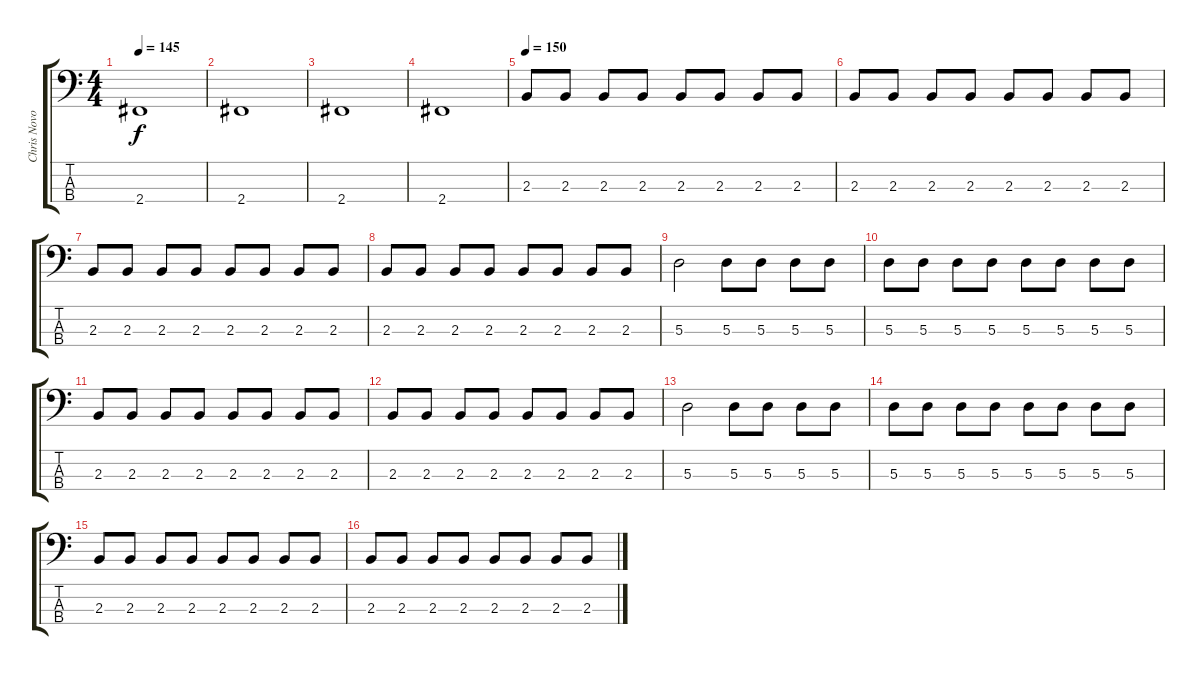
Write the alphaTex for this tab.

\track ("Chris Novoselic" "Chris Novo") {instrument electricbasspick}
\staff {score tabs}
\tuning (G2 D2 A1 E1) {hide}
\ts (4 4)
\tempo 145
\clef f4
\ks c
2.4.1{dy f} |
2.4.1 |
2.4.1 |
2.4.1 |
\tempo 150
2.3.8 2.3.8 2.3.8 2.3.8 2.3.8 2.3.8 2.3.8 2.3.8 |
2.3.8 2.3.8 2.3.8 2.3.8 2.3.8 2.3.8 2.3.8 2.3.8 |
2.3.8 2.3.8 2.3.8 2.3.8 2.3.8 2.3.8 2.3.8 2.3.8 |
2.3.8 2.3.8 2.3.8 2.3.8 2.3.8 2.3.8 2.3.8 2.3.8 |
5.3.2 5.3.8 5.3.8 5.3.8 5.3.8 |
5.3.8 5.3.8 5.3.8 5.3.8 5.3.8 5.3.8 5.3.8 5.3.8 |
2.3.8 2.3.8 2.3.8 2.3.8 2.3.8 2.3.8 2.3.8 2.3.8 |
2.3.8 2.3.8 2.3.8 2.3.8 2.3.8 2.3.8 2.3.8 2.3.8 |
5.3.2 5.3.8 5.3.8 5.3.8 5.3.8 |
5.3.8 5.3.8 5.3.8 5.3.8 5.3.8 5.3.8 5.3.8 5.3.8 |
2.3.8 2.3.8 2.3.8 2.3.8 2.3.8 2.3.8 2.3.8 2.3.8 |
2.3.8 2.3.8 2.3.8 2.3.8 2.3.8 2.3.8 2.3.8 2.3.8
